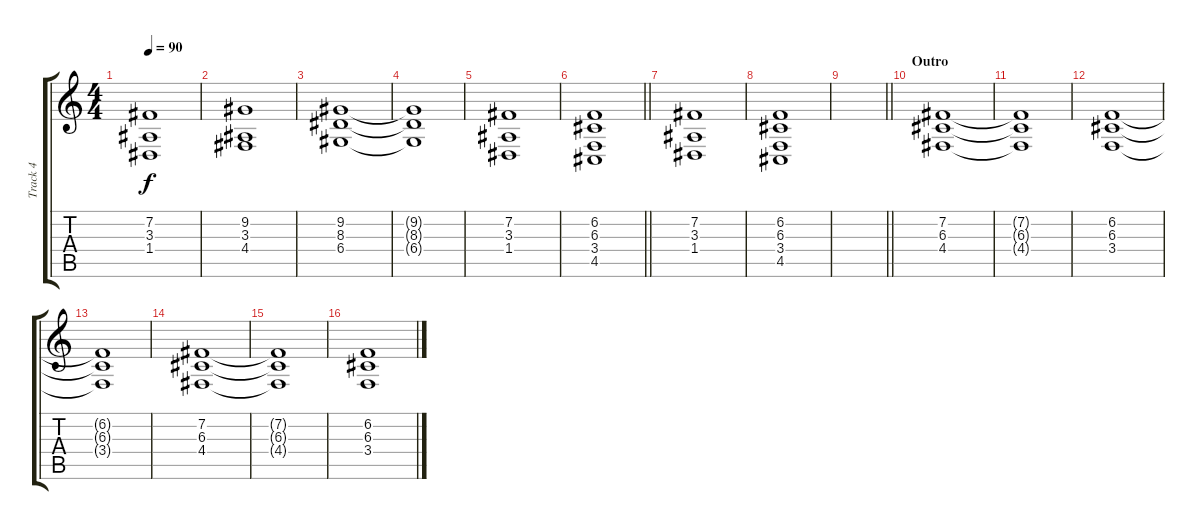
\track ("Track 4" "Track 4") {instrument drawbarorgan}
\staff {score tabs}
\tuning (E4 B3 G3 D3 A2 E2) {hide}
\ts (4 4)
\tempo 90
\clef g2
\ks c
(7.2 3.3 1.4).1{dy f} |
(9.2 3.3 4.4).1 |
(9.2 8.3 6.4).1 |
(9.2{t} 8.3{t} 6.4{t}).1 |
(7.2 3.3 1.4).1 |
\barLineRight lightlight
(6.2 6.3 3.4 4.5).1 |
(7.2 3.3 1.4).1 |
(6.2 6.3 3.4 4.5).1{volume 2} |
\barLineRight lightlight
|
\section ("" "Outro")
(7.2 6.3 4.4).1{volume 6} |
(7.2{t} 6.3{t} 4.4{t}).1 |
(6.2 6.3 3.4).1 |
(6.2{t} 6.3{t} 3.4{t}).1 |
(7.2 6.3 4.4).1 |
(7.2{t} 6.3{t} 4.4{t}).1 |
(6.2 6.3 3.4).1
